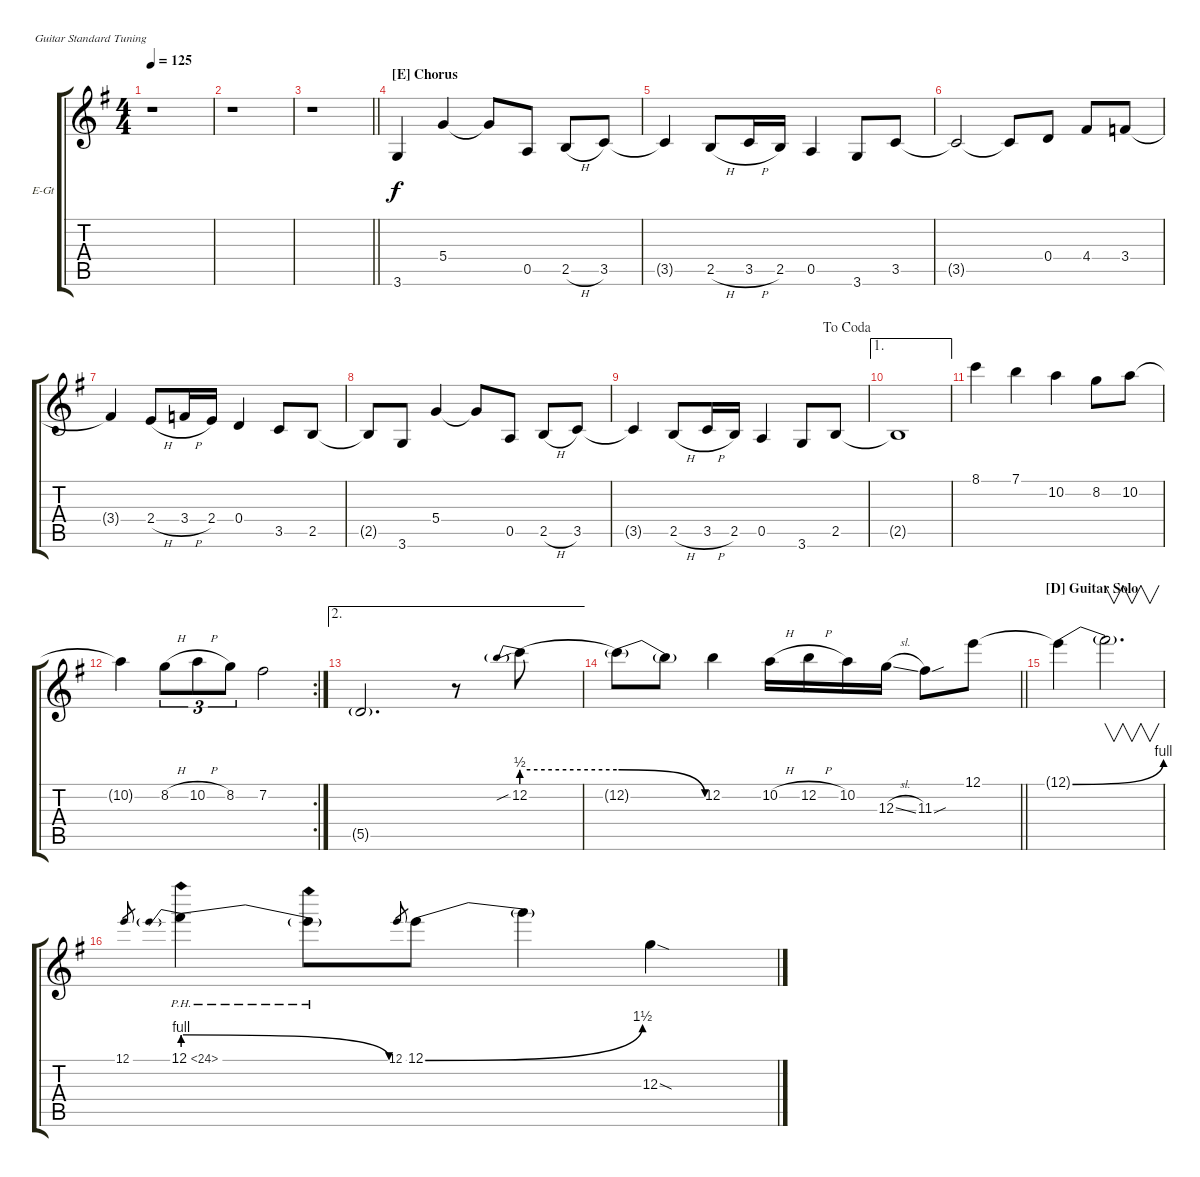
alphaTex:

\defaultSystemsLayout 4
\bracketExtendMode groupsimilarinstruments
\firstSystemTrackNameOrientation horizontal
\otherSystemsTrackNameOrientation horizontal
\track ("GF Overdub 2" "E-Gt") {instrument overdrivenguitar}
\staff {score tabs}
\tuning (E4 B3 G3 D3 A2 E2)
\ts (4 4)
\tempo 125
\clef g2
\ks g
r.1{dy f} |
r.1 |
\barLineRight lightlight
r.1 |
\section ("E" "Chorus")
3.6.4 5.4.4 5.4{t}.8 0.5.8 2.5{h}.8 3.5.8 |
3.5{t}.4 2.5{h}.8 3.5{h}.16 2.5.16 0.5.4 3.6.8 3.5.8 |
3.5{t}.2 3.5{t}.8 0.4.8 4.4.8 3.4.8 |
3.4{t}.4 2.4{h}.8 3.4{h}.16 2.4.16 0.4.4 3.5.8 2.5.8 |
2.5{t}.8 3.6.8 5.4.4 5.4{t}.8 0.5.8 2.5{h}.8 3.5.8 |
\jump dacoda
3.5{t}.4 2.5{h}.8 3.5{h}.16 2.5.16 0.5.4 3.6.8 2.5.8 |
\ae 1
2.5{t}.1 |
8.1.4 7.1.4 10.2.4 8.2.8 10.2.8 |
\rc 2
10.2{t}.4 8.2{h}.8{tu (3 2)} 10.2{h}.8{tu (3 2)} 8.2.8{tu (3 2)} 7.2.2 |
\ae 2
5.5{g}.2{d} r.8 12.2{be (prebend 0 2 60 2) sib}.8 |
\barLineRight lightlight
12.2{be (release 0 2 15 0) t}.8 12.2{t}.8 12.2.4 10.2{h}.16 12.2{h}.16 10.2.16 12.3{sl}.16 11.3{sou}.8 12.1.8 |
\section ("D" "Guitar Solo")
12.1{be (bend 0 0 15 4) t}.4 12.1{t}.2{v d} |
12.1.8{gr} 12.1{be (prebendrelease 0 4 15 0) ph 12}.4 12.1{ph 12 t}.8 12.1.8{gr} 12.1{be (bend 0 0 15 6)}.8 12.1{t}.4 12.3{sod}.4
